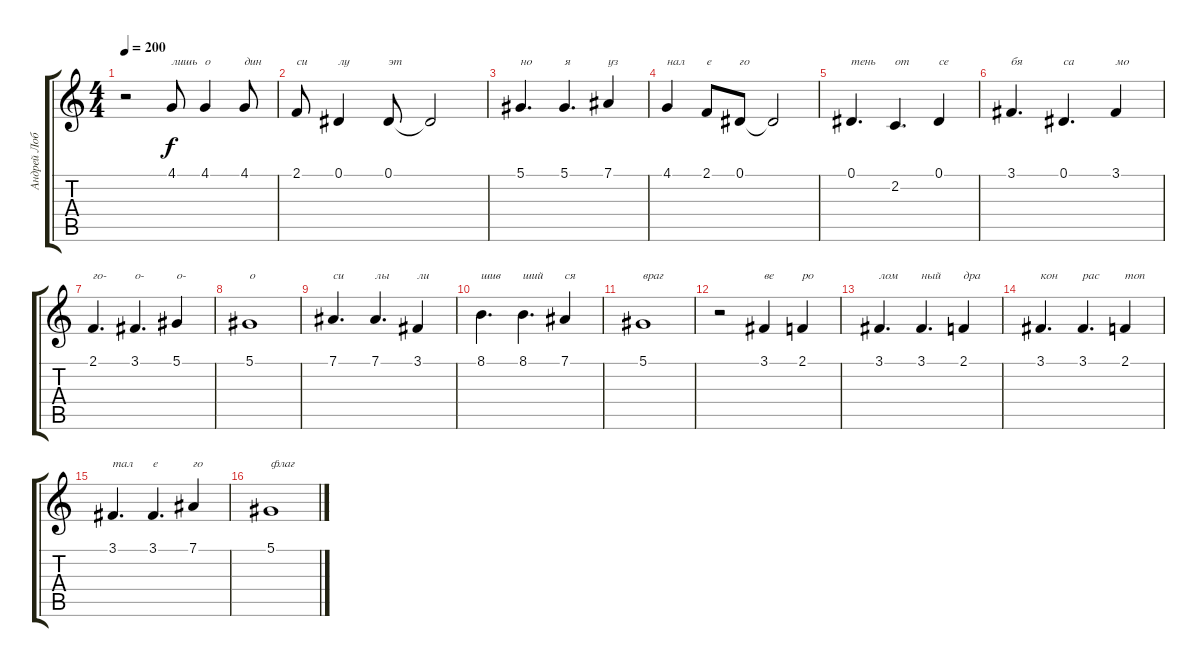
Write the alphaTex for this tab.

\track ("Андрей Лобашёв" "Андрей Лоб") {instrument clarinet}
\staff {score tabs}
\tuning (Eb4 Bb3 Gb3 Db3 Ab2 Eb2) {hide}
\ts (4 4)
\tempo 200
\clef g2
\ks c
r.2{dy f} 4.1.8{txt "лишь"} 4.1.4{txt "о"} 4.1.8{txt "дин"} |
2.1.8{txt "си"} 0.1.4{txt "лу"} 0.1.8{txt "эт"} 0.1{t}.2 |
5.1.4{d txt "но"} 5.1.4{d txt "я"} 7.1.4{txt "уз"} |
4.1.4{txt "нал"} 2.1.8{txt "е"} 0.1.8{txt "го"} 0.1{t}.2 |
0.1.4{d txt "тень"} 2.2.4{d txt "от"} 0.1.4{txt "се"} |
3.1.4{d txt "бя"} 0.1.4{d txt "са"} 3.1.4{txt "мо"} |
2.1.4{d txt "го-"} 3.1.4{d txt "о-"} 5.1.4{txt "о-"} |
5.1.1{txt "о"} |
7.1.4{d txt "си"} 7.1.4{d txt "лы"} 3.1.4{txt "ли"} |
8.1.4{d txt "шив"} 8.1.4{d txt "ший"} 7.1.4{txt "ся"} |
5.1.1{txt "враг"} |
r.2 3.1.4{txt "ве"} 2.1.4{txt "ро"} |
3.1.4{d txt "лом"} 3.1.4{d txt "ный"} 2.1.4{txt "дра"} |
3.1.4{d txt "кон"} 3.1.4{d txt "рас"} 2.1.4{txt "топ"} |
3.1.4{d txt "тал"} 3.1.4{d txt "е"} 7.1.4{txt "го"} |
5.1.1{txt "флаг"}
